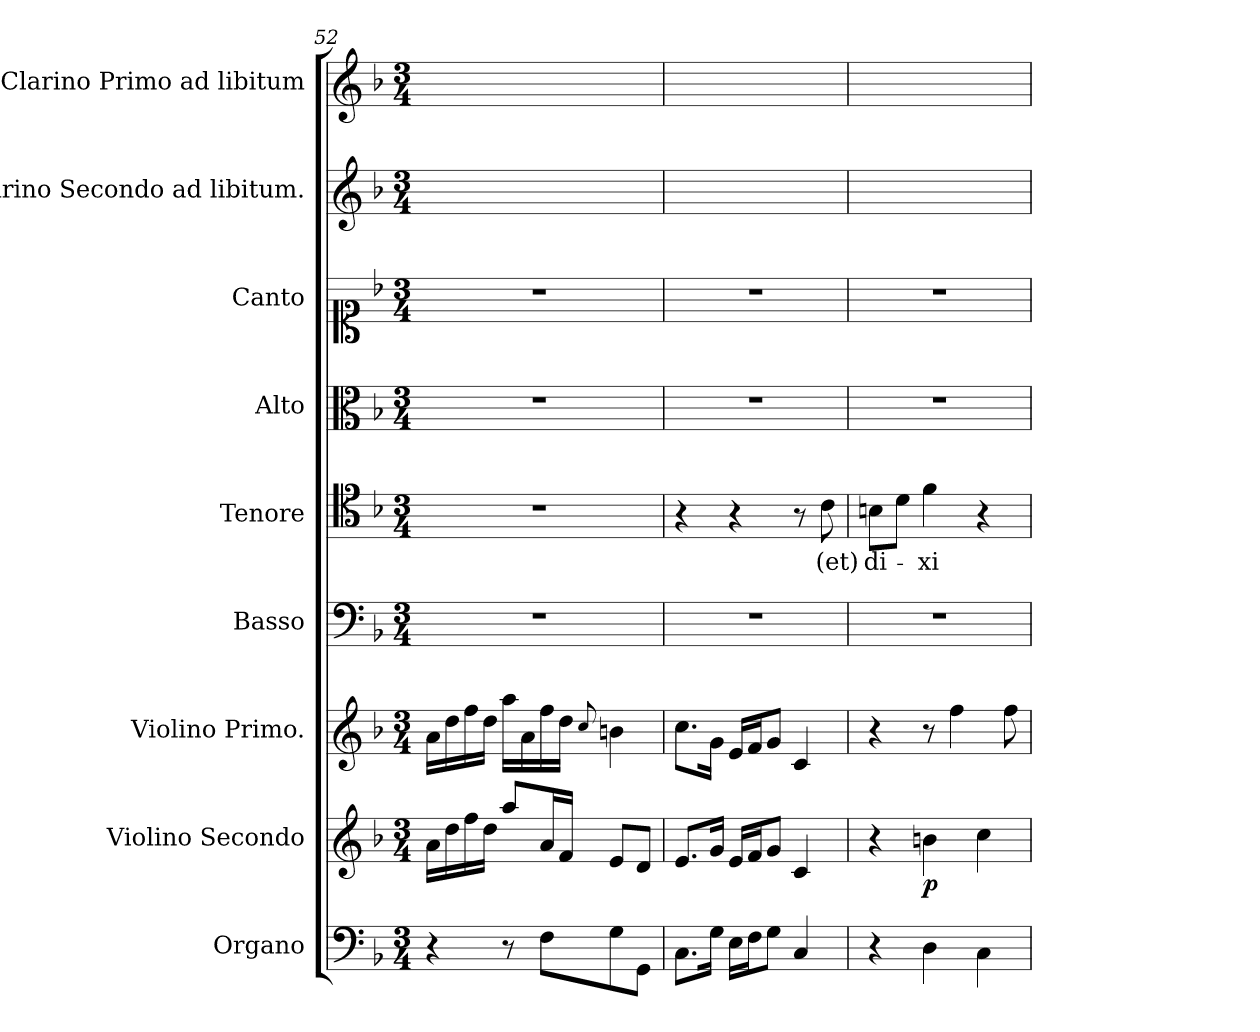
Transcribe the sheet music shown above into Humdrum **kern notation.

**kern	**kern	**dynam	**kern	**kern	**kern	**text	**kern	**kern	**kern	**kern
*part9	*part8	*part8	*part7	*part6	*part5	*part5	*part4	*part3	*part2	*part1
*staff9	*staff8	*staff8	*staff7	*staff6	*staff5	*staff5	*staff4	*staff3	*staff2	*staff1
*I"Organo	*I"Violino Secondo	*	*I"Violino Primo.	*I"Basso	*I"Tenore	*	*I"Alto	*I"Canto	*I"Clarino Secondo ad libitum.	*I"Clarino Primo ad libitum
*I'org	*	*	*I'vl I	*I'B	*I'T	*	*I'A	*I'C	*I'clno II	*I'clno I
*clefF4	*clefG2	*	*clefG2	*clefF4	*clefC4	*	*clefC3	*clefC1	*clefG2	*clefG2
*k[b-]	*k[b-]	*	*k[b-]	*k[b-]	*k[b-]	*	*k[b-]	*k[b-]	*k[b-]	*k[b-]
*F:	*F:	*	*F:	*F:	*F:	*	*F:	*F:	*F:	*F:
*M3/4	*M3/4	*	*M3/4	*M3/4	*M3/4	*	*M3/4	*M3/4	*M3/4	*M3/4
=52	=52	=52	=52	=52	=52	=52	=52	=52	=52	=52
4r	16a\LL	.	16a\LL	2.r	2.r	.	2.r	2.r	2.ryy	2.ryy
.	16dd\	.	16dd\	.	.	.	.	.	.	.
.	16ff\	.	16ff\	.	.	.	.	.	.	.
.	16dd\JJ	.	16dd\JJ	.	.	.	.	.	.	.
8r	8aa\L	.	16aa\LL	.	.	.	.	.	.	.
.	.	.	16a\	.	.	.	.	.	.	.
8F\L	16a/L	.	16ff\	.	.	.	.	.	.	.
.	16f/JJ	.	16dd\JJ	.	.	.	.	.	.	.
.	.	.	8qqcc/	.	.	.	.	.	.	.
8G\	8e/L	.	4bn\	.	.	.	.	.	.	.
8GG/J	8d/J	.	.	.	.	.	.	.	.	.
=53	=53	=53	=53	=53	=53	=53	=53	=53	=53	=53
8.C\L	8.e/L	.	8.cc\L	2.r	4r	.	2.r	2.r	2.ryy	2.ryy
16G\Jk	16g/Jk	.	16g\Jk	.	.	.	.	.	.	.
16E\LL	16e/LL	.	16e/LL	.	4r	.	.	.	.	.
16F\J	16f/J	.	16f/J	.	.	.	.	.	.	.
8G\J	8g/J	.	8g/J	.	.	.	.	.	.	.
4C/	4c/	.	4c/	.	8r	.	.	.	.	.
.	.	.	.	.	8c\	(et)	.	.	.	.
=54	=54	=54	=54	=54	=54	=54	=54	=54	=54	=54
4r	4r	.	4r	2.r	8Bn\L	di-	2.r	2.r	2.ryy	2.ryy
.	.	.	.	.	8d\J	.	.	.	.	.
4D\	4bn\	p	8r	.	4f\	-xi	.	.	.	.
.	.	.	4ff\	.	.	.	.	.	.	.
4C\	4cc\	.	.	.	4r	.	.	.	.	.
.	.	.	8ff\	.	.	.	.	.	.	.
=	=	=	=	=	=	=	=	=	=	=
*-	*-	*-	*-	*-	*-	*-	*-	*-	*-	*-
